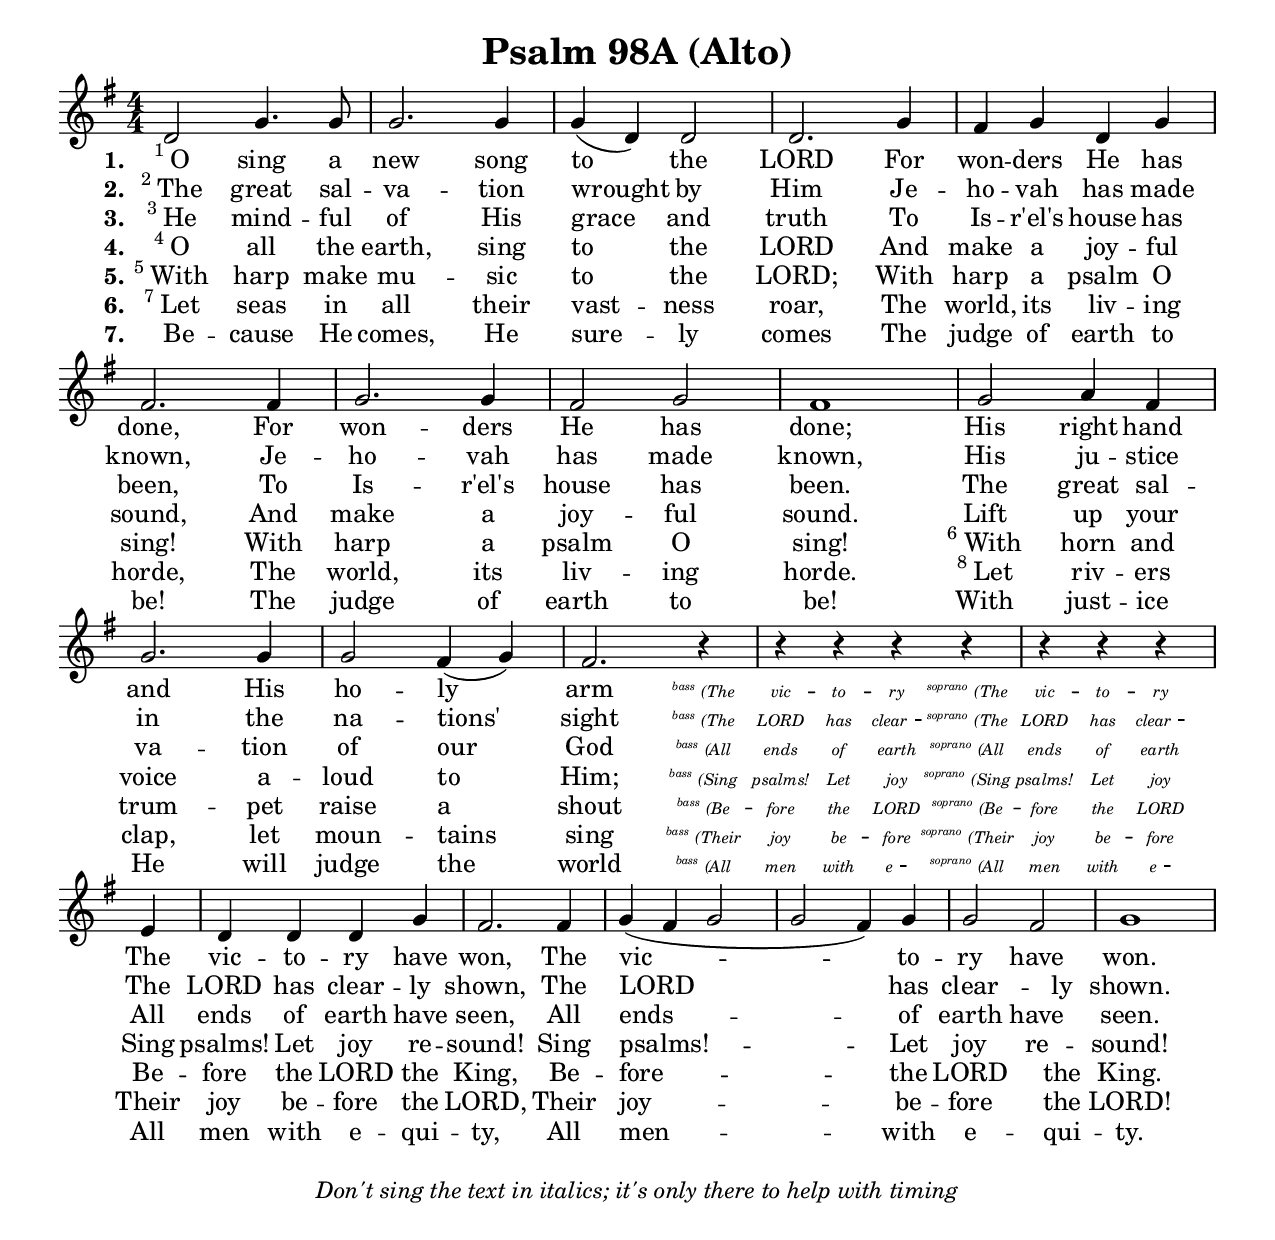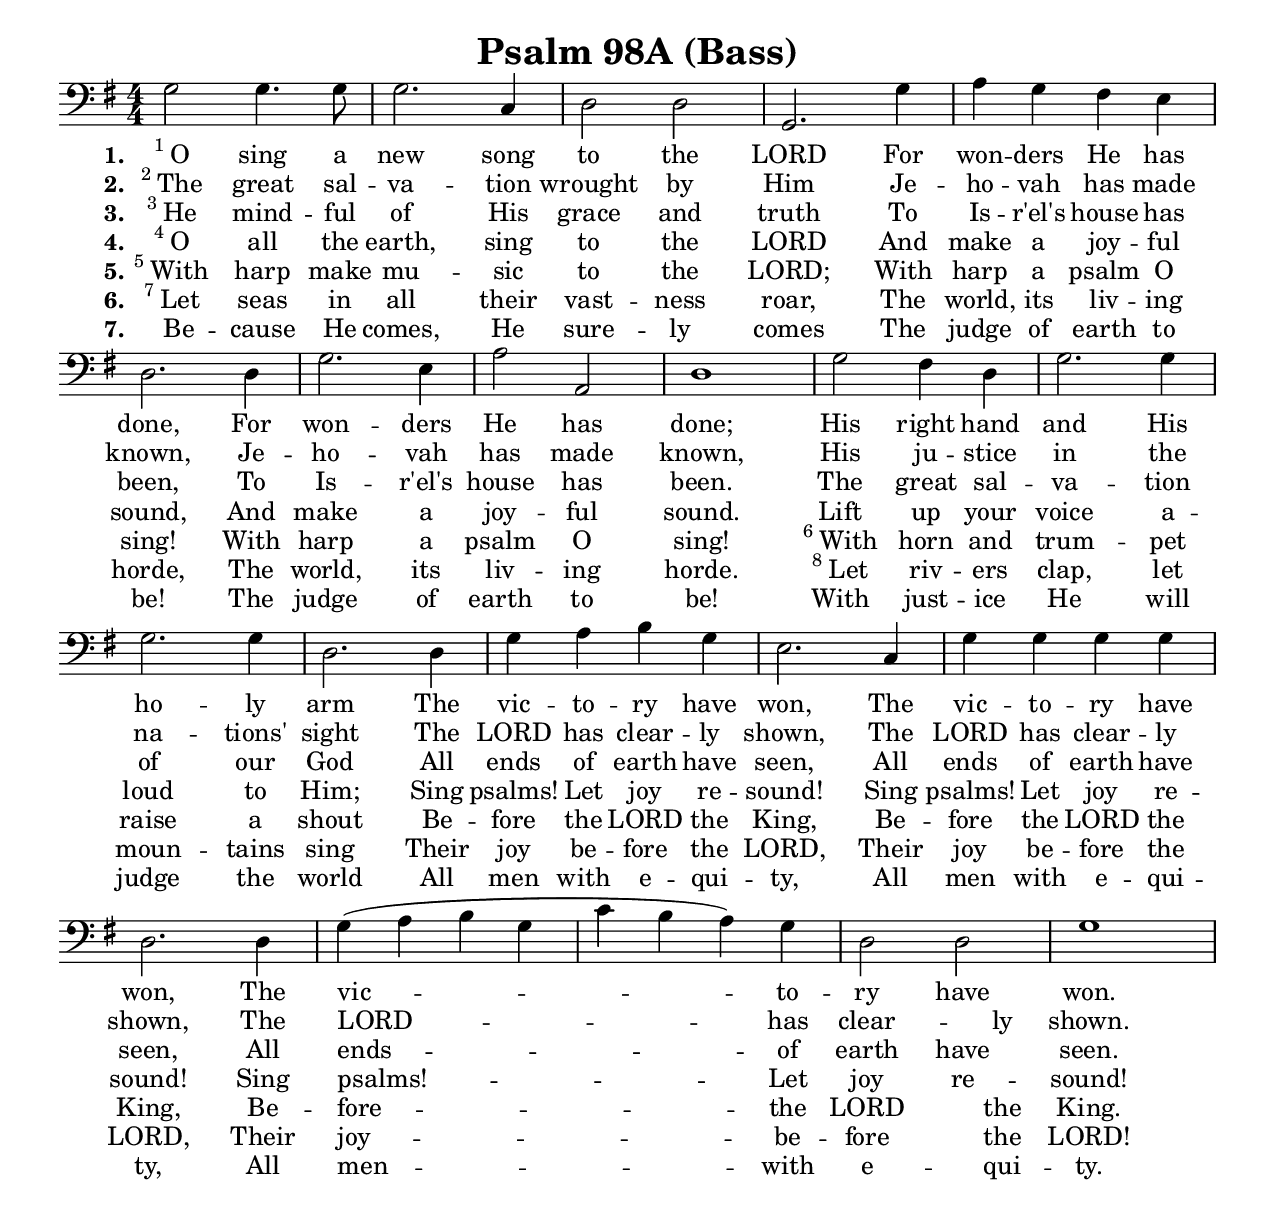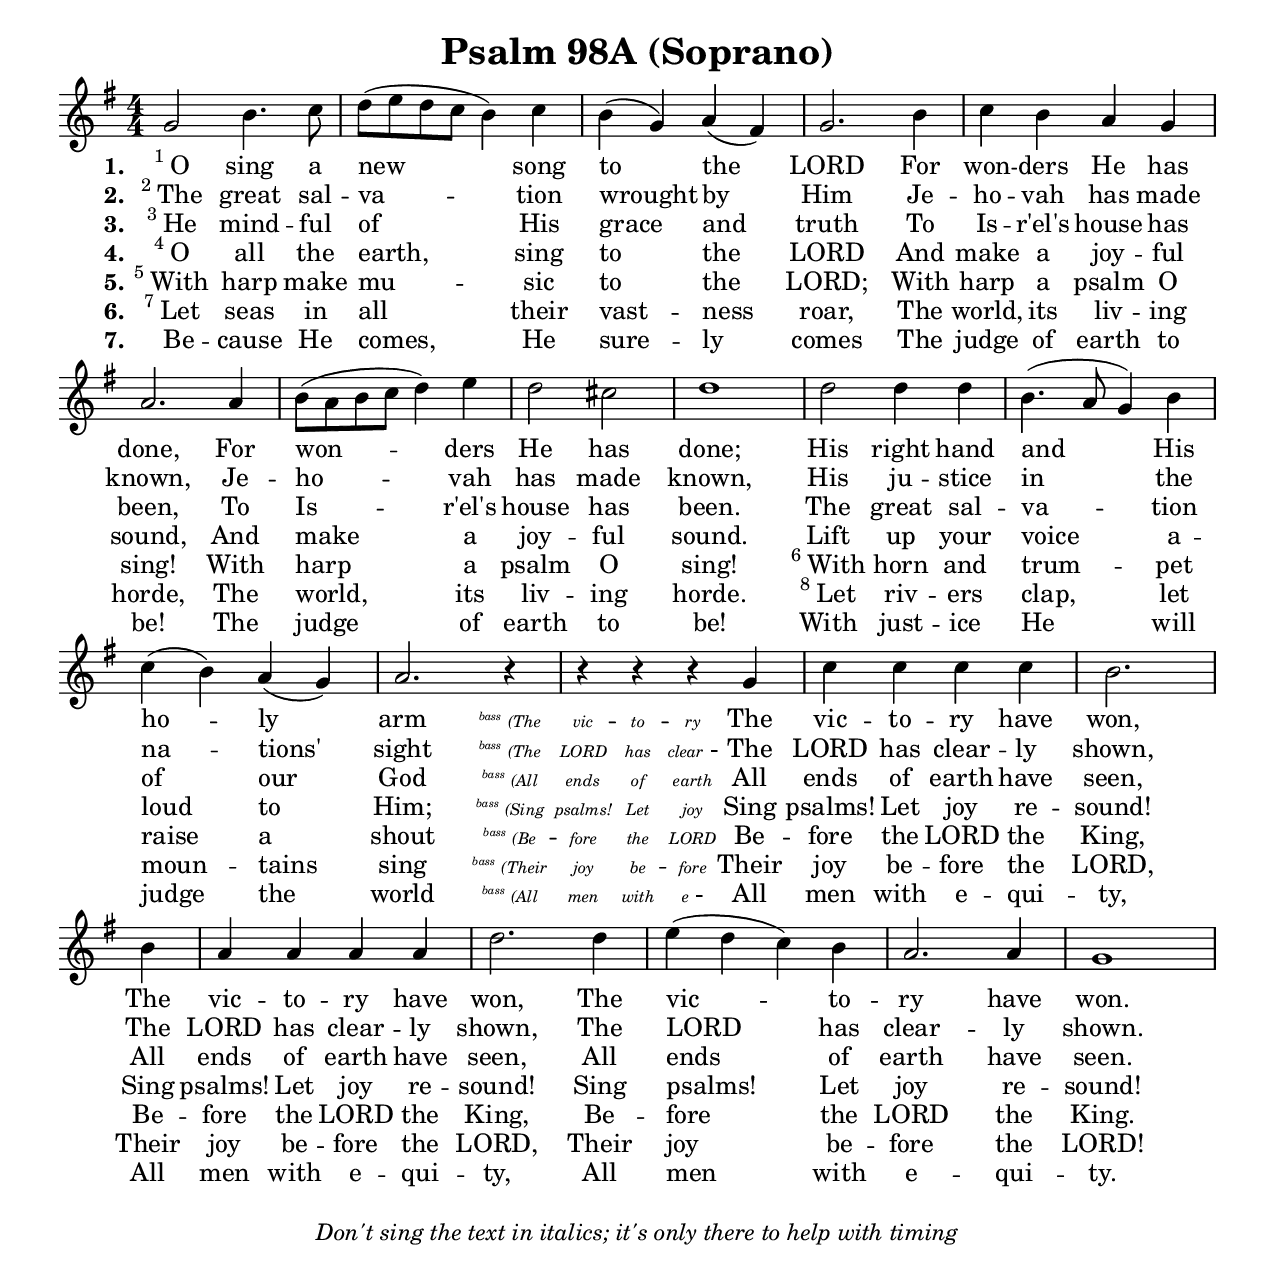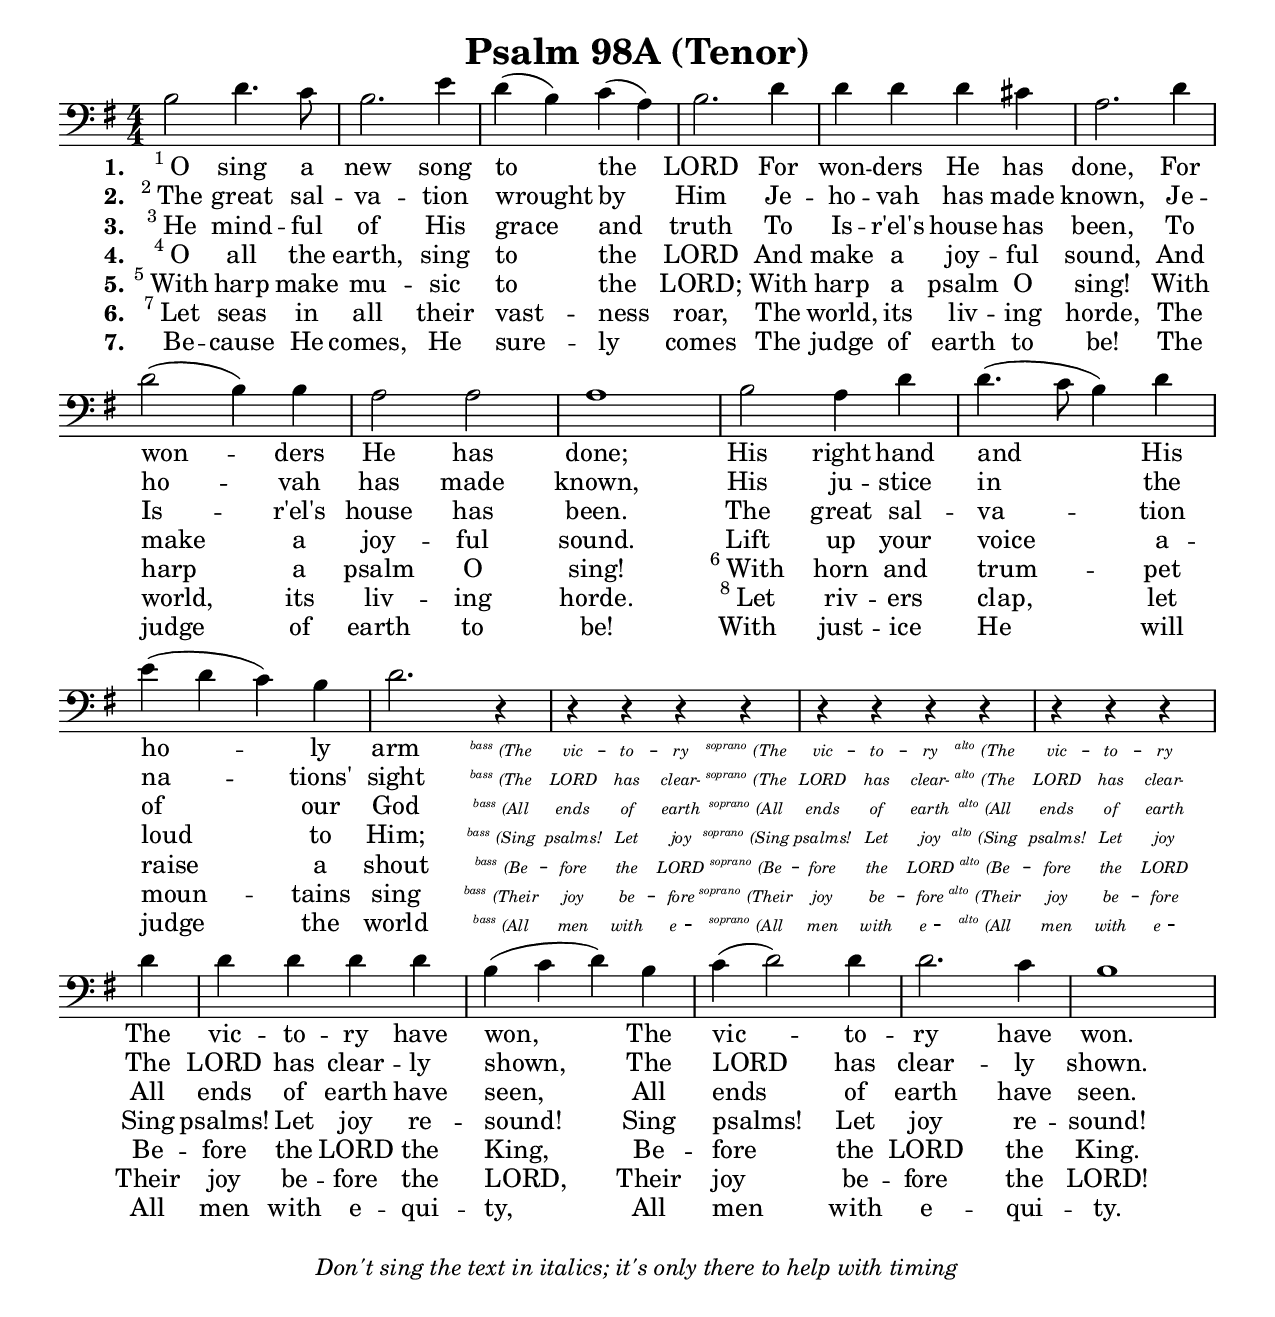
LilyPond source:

\version "2.14.2"
\language "english"
\paper {
 #(set-paper-size "letter")
 indent = 0\cm
 print-page-number = ##f
}

\pointAndClickOff

lord = \markup { \caps Lord }
lordcomma = \markup { \caps Lord, }
lordperiod = \markup { \caps Lord. }
lordsemi = \markup { \caps Lord; }
lordex = \markup { \caps Lord! }

soprano = \transpose c c'' { \clef treble
g,2 b,4. c8 | d8( e d c b,4) c | b,( g,) a,( fs,) |
g,2. b,4 | c b, a, g, | a,2. a,4 | b,8( a, b, c d4) e |
d2 cs | d1 | d2 d4 d | b,4.( a,8 g,4) b,4 |
c4( b,) a,( g,) | a,2. r4 | r r r g,4 | 
c4 c c c | b,2. \bar "|" \break b,4 | a, a, a, a, |
d2. d4 | e( d c) b, | a,2. a,4 | g,1 | }

alto = \transpose c c' { \clef treble
d2 g4. g8 | g2. g4 | g4( d) d2 |
d2. g4 | fs g d g | fs2. fs4 | g2. g4 |
fs2 g2 | fs1 | g2 a4 fs4 | g2. g4 |
g2 fs4( g4) | fs2. r4 | r r r r |
r r r \bar "|" \break e4 | d d d g | fs2. fs4 |
g4( fs g2 | g2 fs4) g | g2 fs2 | g1 |
}

tenor = \transpose c c' { \clef bass
b,2 d4. c8 | b,2. e4 | d( b,) c( a,) |
b,2. d4 | d4 d d cs | a,2. d4 | d2( b,4) b, |
a,2 a, | a,1 | b,2 a,4 d | d4.( c8 b,4) d |
e4( d c) b, | d2. r4 | r4 r r r |
r r r r | r r r4 \bar "|" \break d4 | d d d d |
b,( c d) b, | c( d2) d4 | d2. c4 | b,1 |
}

bass = { \clef bass
g2 g4. g8 | g2. c4 | d2 d2 |
g,2. g4 | a4 g4 fs4 e4 | d2. d4 | g2. e4 |
a2 a,2 | d1 | g2 fs4 d4 | g2. g4 |
g2. g4 | d2. d4 | g4 a4 b4 g4 |
e2. c4 | g4 g4 g4 g4 | d2. d4 g4( a4 b4 g4 | c'4 b4 a4) g4 | d2 d2 | g1
}

verseAs = \lyricmode {
 \set stanza = #"1."
 \set associatedVoice = #"soprano"
 \markup { \super 1 O }2 sing4. a8 new2. song4 to2 the2
 LORD2. For4 won4 -- ders4 He4 has4 done,2. For4 won2. -- ders4
 He2 has2 done;1 His2 right4 hand4 and2. His4
 ho2 -- ly2 arm2.
 \markup { \teeny \italic { \super bass (The } }4 \markup { \italic \teeny vic }4 -- \markup { \italic \teeny to }4 -- \markup { \italic \teeny ry } The4 
 vic4 -- to4 -- ry4 have4 won,2. The4 vic4 -- to4 -- ry4 have4
 won,2. The4 vic2. -- to4 -- ry2. have4 won.1
}

verseAa = \lyricmode {
 \set stanza = #"1."
 \set associatedVoice = #"alto"
 \markup { \super 1 O }2 sing4. a8 new2. song4 to2 the2
 LORD2. For4 won4 -- ders4 He4 has4 done,2. For4 won2. -- ders4
 He2 has2 done;1 His2 right4 hand4 and2. His4
 ho2 -- ly2 arm2.
 \markup { \teeny \italic { \super bass (The } }4 \markup { \italic \teeny vic }4 -- \markup { \italic \teeny to }4 -- \markup { \italic \teeny ry }4
 \markup { \teeny \italic { \super soprano (The } }4 \markup { \italic \teeny vic }4 -- \markup { \italic \teeny to }4 -- \markup { \italic \teeny ry}4
 The4 vic -- to -- ry have won,2. The4
 vic4 -- _4 _2 _2 _4 to4 -- ry2 have2 won.1
}

verseAt = \lyricmode {
 \set stanza = #"1."
 \set associatedVoice = #"tenor"
 \markup { \super 1 O }2 sing4. a8 new2. song4 to2 the2
 LORD2. For4 won4 -- ders4 He4 has4 done,2. For4 won2. -- ders4
 He2 has2 done;1 His2 right4 hand4 and2. His4
 ho2. -- ly4 arm2.
 \markup { \teeny \italic { \super bass (The } }4 \markup { \italic \teeny vic }4 -- \markup { \italic \teeny to }4 -- \markup { \italic \teeny ry }4
 \markup { \teeny \italic { \super soprano (The } }4 \markup { \italic \teeny vic }4 -- \markup { \italic \teeny to }4 -- \markup { \italic \teeny ry}4
 \markup { \teeny \italic { \super alto (The } }4 \markup { \italic \teeny vic }4 -- \markup { \italic \teeny to }4 -- \markup { \italic \teeny ry}4
 The4 vic -- to -- ry have won,2. The4 vic2. -- to4 -- ry2. have4 won.1
}

verseAb = \lyricmode {
 \set stanza = #"1."
 \set associatedVoice = #"bass"
 \markup { \super 1 O }2 sing4. a8 new2. song4 to2 the2
 LORD2. For4 won4 -- ders4 He4 has4 done,2. For4 won2. -- ders4
 He2 has2 done;1 His2 right4 hand4 and2. His4
 ho2. -- ly4 arm2. The4 vic -- to -- ry have 
 won,2. The4 vic -- to -- ry have won,2. The4
 vic1 -- _2. to4 -- ry2 have won.1
}


verseBs = \lyricmode {
 \set stanza = #"2."
 \set associatedVoice = #"soprano"
 \markup { \super 2 The }2 great4. sal8 -- va2. -- tion4 wrought2 by
 Him2. Je4 -- ho -- vah has made known,2. Je4 -- ho2. -- vah4
 has2 made known,1 His2 ju4 -- stice in2. the4 
 na2 -- tions' sight2.
 \markup { \teeny \italic { \super bass (The } }4 \markup { \italic \teeny LORD }4 \markup { \italic \teeny has }4 \markup { \italic \teeny clear - }4
 The4 LORD has clear -- ly shown,2.
 The4 LORD has clear -- ly shown,2.
 The4 LORD2. has4 clear2. -- ly4 shown.1
}

verseBa = \lyricmode {
 \set stanza = #"2."
 \set associatedVoice = #"alto"
 \markup { \super 2 The }2 great4. sal8 -- va2. -- tion4 wrought2 by
 Him2. Je4 -- ho -- vah has made known,2. Je4 -- ho2. -- vah4
 has2 made known,1 His2 ju4 -- stice in2. the4 
 na2 -- tions' sight2.
 \markup { \teeny \italic { \super bass (The } }4 \markup { \italic \teeny LORD }4 \markup { \italic \teeny has }4 \markup { \italic \teeny clear - }4
 \markup { \teeny \italic { \super soprano (The } }4 \markup { \italic \teeny LORD }4 \markup { \italic \teeny has }4 \markup { \italic \teeny clear - }4
 The4 LORD has clear -- ly shown,2.
 The4 LORD1 _2. has4 clear2. -- ly4 shown.1
}

verseBt = \lyricmode {
 \set stanza = #"2."
 \set associatedVoice = #"tenor"
 \markup { \super 2 The }2 great4. sal8 -- va2. -- tion4 wrought2 by
 Him2. Je4 -- ho -- vah has made known,2. Je4 -- ho2. -- vah4
 has2 made known,1 His2 ju4 -- stice in2. the4 
 na2. -- tions'4 sight2.
 \markup { \teeny \italic { \super bass (The } }4 \markup { \italic \teeny LORD }4 \markup { \italic \teeny has }4 \markup { \italic \teeny clear- }4
 \markup { \teeny \italic { \super soprano (The } }4 \markup { \italic \teeny LORD }4 \markup { \italic \teeny has }4 \markup { \italic \teeny clear- }4
 \markup { \teeny \italic { \super alto (The } }4 \markup { \italic \teeny LORD }4 \markup { \italic \teeny has }4 \markup { \italic \teeny clear- }4
 The4 LORD has clear -- ly shown,2.
 The4 LORD2. has4 clear2. -- ly4 shown.1
}

verseBb = \lyricmode {
 \set stanza = #"2."
 \set associatedVoice = #"bass"
 \markup { \super 2 The }2 great4. sal8 -- va2. -- tion4 wrought2 by
 Him2. Je4 -- ho -- vah has made known,2. Je4 -- ho2. -- vah4
 has2 made known,1 His2 ju4 -- stice in2. the4 
 na2. -- tions'4 sight2.
 The4 LORD has clear -- ly shown,2.
 The4 LORD has clear -- ly shown,2.
 The4 LORD1 -- _2. has4 clear2. -- ly4 shown.1
}

verseCs = \lyricmode {
 \set stanza = #"3."
 \set associatedVoice = #"soprano"
 \markup { \super 3 He }2 mind4. -- ful8 of2. His4 grace2 and2
 truth2. To4 Is -- r'el's house has been,2. To4 Is2. -- r'el's4
 house2 has been.1 The2 great4 sal -- va2. -- tion4 
 of2 our God2.
 \markup { \teeny \italic { \super bass (All } }4 \markup { \italic \teeny ends }4 \markup { \italic \teeny of }4 \markup { \italic \teeny earth }4
 All4 ends of earth have seen,2.
 All4 ends of earth have seen,2.
 All4 ends2. of4 earth2. have4 seen.1
}

verseCa = \lyricmode {
 \set stanza = #"3."
 \set associatedVoice = #"alto"
 \markup { \super 3 He }2 mind4. -- ful8 of2. His4 grace2 and2
 truth2. To4 Is -- r'el's house has been,2. To4 Is2. -- r'el's4
 house2 has been.1 The2 great4 sal -- va2. -- tion4 
 of2 our2 God2.
 \markup { \teeny \italic { \super bass (All } }4 \markup { \italic \teeny ends }4 \markup { \italic \teeny of }4 \markup { \italic \teeny earth }4
 \markup { \teeny \italic { \super soprano (All } }4 \markup { \italic \teeny ends }4 \markup { \italic \teeny of }4 \markup { \italic \teeny earth }4
 All4 ends of earth have seen,2.
 All4 ends1 -- _2. of4 earth2 have2 seen.1
}

verseCt = \lyricmode {
 \set stanza = #"3."
 \set associatedVoice = #"tenor"
 \markup { \super 3 He }2 mind4. -- ful8 of2. His4 grace2 and2
 truth2. To4 Is -- r'el's house has been,2. To4 Is2. -- r'el's4
 house2 has been.1 The2 great4 sal -- va2. -- tion4 
 of2. our4 God2.
 \markup { \teeny \italic { \super bass (All } }4 \markup { \italic \teeny ends }4 \markup { \italic \teeny of }4 \markup { \italic \teeny earth }4
 \markup { \teeny \italic { \super soprano (All } }4 \markup { \italic \teeny ends }4 \markup { \italic \teeny of }4 \markup { \italic \teeny earth }4
 \markup { \teeny \italic { \super alto (All } }4 \markup { \italic \teeny ends }4 \markup { \italic \teeny of }4 \markup { \italic \teeny earth }4
 All4 ends of earth have seen,2.
 All4 ends2. of4 earth2. have4 seen.1
}

verseCb = \lyricmode {
 \set stanza = #"3."
 \set associatedVoice = #"bass"
 \markup { \super 3 He }2 mind4. -- ful8 of2. His4 grace2 and2
 truth2. To4 Is -- r'el's house has been,2. To4 Is2. -- r'el's4
 house2 has been.1 The2 great4 sal -- va2. -- tion4 
 of2. our4 God2.
 All4 ends of earth have seen,2.
 All4 ends of earth have seen,2.
 All4 ends1 -- _2. of4 earth2 have seen.1
}

verseDs = \lyricmode {
 \set stanza = #"4."
 \set associatedVoice = #"soprano"
 \markup { \super 4 O}2 all4. the8 earth,2. sing4 to2 the2
 LORD2. And4 make a joy -- ful sound,2. And4
 make2. a4 joy2 -- ful sound.1 Lift2 up4 your voice2. a4 -- loud2 to Him;2.
 \markup { \teeny \italic { \super bass (Sing } }4 \markup { \italic \teeny psalms! }4 \markup { \italic \teeny Let }4 \markup { \italic \teeny joy }4
 Sing4 psalms! Let joy re -- sound!2.
 Sing4 psalms! Let joy re -- sound!2.
 Sing4 psalms!2. Let4 joy2. re4 -- sound!1
}

verseDa = \lyricmode {
 \set stanza = #"4."
 \set associatedVoice = #"alto"
 \markup { \super 4 O}2 all4. the8 earth,2. sing4 to2 the2
 LORD2. And4 make a joy -- ful sound,2. And4
 make2. a4 joy2 -- ful sound.1 Lift2 up4 your voice2. a4 -- loud2 to Him;2.
 \markup { \teeny \italic { \super bass (Sing } }4 \markup { \italic \teeny psalms! }4 \markup { \italic \teeny Let }4 \markup { \italic \teeny joy }4
 \markup { \teeny \italic { \super soprano (Sing } }4 \markup { \italic \teeny psalms! }4 \markup { \italic \teeny Let }4 \markup { \italic \teeny joy }4
 Sing4 psalms! Let joy re -- sound!2.
 Sing4 psalms!1 -- _2. Let4 joy2 re -- sound!1
}

verseDt = \lyricmode {
 \set stanza = #"4."
 \set associatedVoice = #"tenor"
 \markup { \super 4 O}2 all4. the8 earth,2. sing4 to2 the2
 LORD2. And4 make a joy -- ful sound,2. And4
 make2. a4 joy2 -- ful sound.1 Lift2 up4 your voice2. a4 -- loud2. to4 Him;2.
 \markup { \teeny \italic { \super bass (Sing } }4 \markup { \italic \teeny psalms! }4 \markup { \italic \teeny Let }4 \markup { \italic \teeny joy }4
 \markup { \teeny \italic { \super soprano (Sing } }4 \markup { \italic \teeny psalms! }4 \markup { \italic \teeny Let }4 \markup { \italic \teeny joy }4
 \markup { \teeny \italic { \super alto (Sing } }4 \markup { \italic \teeny psalms! }4 \markup { \italic \teeny Let }4 \markup { \italic \teeny joy }4
 Sing4 psalms! Let joy re -- sound!2.
 Sing4 psalms!2. Let4 joy2. re4 -- sound!1
}

verseDb = \lyricmode {
 \set stanza = #"4."
 \set associatedVoice = #"bass"
 \markup { \super 4 O}2 all4. the8 earth,2. sing4 to2 the2
 LORD2. And4 make a joy -- ful sound,2. And4
 make2. a4 joy2 -- ful sound.1 Lift2 up4 your voice2. a4 -- loud2. to4 Him;2.
 Sing4 psalms! Let joy re -- sound!2.
 Sing4 psalms! Let joy re -- sound!2.
 Sing4 psalms!1 -- _2. Let4 joy2 re -- sound!1
}

verseEs = \lyricmode {
 \set stanza = #"5."
 \set associatedVoice = #"soprano"
 \markup { \super 5 With }2 harp4. make8 mu2. -- sic4 to2 the LORD;2.
 With4 harp a psalm O sing!2. With4 harp2. a4 psalm2 O sing!1
 \markup { \super 6 With }2 horn4 and trum2. -- pet4 raise2 a shout2.
 \markup { \teeny \italic { \super bass (Be } }4 -- \markup { \italic \teeny fore }4 \markup { \italic \teeny the }4 \markup { \italic \teeny LORD }4
 Be4 -- fore the LORD the King,2.
 Be4 -- fore the LORD the King,2.
 Be4 -- fore2. the4 LORD2. the4 King.1
}

verseEa = \lyricmode {
 \set stanza = #"5."
 \set associatedVoice = #"alto"
 \markup { \super 5 With }2 harp4. make8 mu2. -- sic4 to2 the LORD;2.
 With4 harp a psalm O sing!2. With4 harp2. a4 psalm2 O sing!1
 \markup { \super 6 With }2 horn4 and trum2. -- pet4 raise2 a shout2.
 \markup { \teeny \italic { \super bass (Be } }4 -- \markup { \italic \teeny fore }4 \markup { \italic \teeny the }4 \markup { \italic \teeny LORD }4
 \markup { \teeny \italic { \super soprano (Be } }4 -- \markup { \italic \teeny fore }4 \markup { \italic \teeny the }4 \markup { \italic \teeny LORD }4
 Be4 -- fore the LORD the King,2.
 Be4 -- fore1 -- _2. the4 LORD2. the4 King.1
}

verseEt = \lyricmode {
 \set stanza = #"5."
 \set associatedVoice = #"tenor"
 \markup { \super 5 With }2 harp4. make8 mu2. -- sic4 to2 the LORD;2.
 With4 harp a psalm O sing!2. With4 harp2. a4 psalm2 O sing!1
 \markup { \super 6 With }2 horn4 and trum2. -- pet4 raise2. a4 shout2.
 \markup { \teeny \italic { \super bass (Be } }4 -- \markup { \italic \teeny fore }4 \markup { \italic \teeny the }4 \markup { \italic \teeny LORD }4
 \markup { \teeny \italic { \super soprano (Be } }4 -- \markup { \italic \teeny fore }4 \markup { \italic \teeny the }4 \markup { \italic \teeny LORD }4
 \markup { \teeny \italic { \super alto (Be } }4 -- \markup { \italic \teeny fore }4 \markup { \italic \teeny the }4 \markup { \italic \teeny LORD }4
 Be4 -- fore the LORD the King,2.
 Be4 -- fore2. the4 LORD2. the4 King.1
}

verseEb = \lyricmode {
 \set stanza = #"5."
 \set associatedVoice = #"bass"
 \markup { \super 5 With }2 harp4. make8 mu2. -- sic4 to2 the LORD;2.
 With4 harp a psalm O sing!2.
 With4 harp2. a4 psalm2 O sing!1
 \markup { \super 6 With }2 horn4 and trum2. -- pet4 raise2. a4 shout2.
 Be4 -- fore the LORD the King,2.
 Be4 -- fore the LORD the King,2.
 Be4 -- fore1 -- _2. the4 LORD2. the4 King.1
}

verseFs = \lyricmode {
 \set stanza = #"6."
 \set associatedVoice = #"soprano"
 \markup { \super 7 Let}2 seas4. in8 all2. their4 vast2 -- ness roar,2.
 The4 world, its liv -- ing horde,2.
 The4 world,2. its4 liv2 -- ing horde.1
 \markup { \super 8 Let}2 riv4 -- ers clap,2. let4 moun2 -- tains sing2.
 \markup { \teeny \italic { \super bass (Their } }4 \markup { \italic \teeny joy }4 \markup { \italic \teeny be }4 -- \markup { \italic \teeny fore }4
 Their4 joy be -- fore the LORD,2.
 Their4 joy be -- fore the LORD,2.
 Their4 joy2. be4 -- fore2. the4 LORD!1
}

verseFa = \lyricmode {
 \set stanza = #"6."
 \set associatedVoice = #"alto"
 \markup { \super 7 Let}2 seas4. in8 all2. their4 vast2 -- ness roar,2.
 The4 world, its liv -- ing horde,2.
 The4 world,2. its4 liv2 -- ing horde.1
 \markup { \super 8 Let}2 riv4 -- ers clap,2. let4 moun2 -- tains sing2.
 \markup { \teeny \italic { \super bass (Their } }4 \markup { \italic \teeny joy }4 \markup { \italic \teeny be }4 -- \markup { \italic \teeny fore }4
 \markup { \teeny \italic { \super soprano (Their } }4 \markup { \italic \teeny joy }4 \markup { \italic \teeny be }4 -- \markup { \italic \teeny fore }4
 Their4 joy be -- fore the LORD,2.
 Their4 joy1 -- _2. be4 -- fore2. the4 LORD!1
}

verseFt = \lyricmode {
 \set stanza = #"6."
 \set associatedVoice = #"tenor"
 \markup { \super 7 Let}2 seas4. in8 all2. their4 vast2 -- ness roar,2.
 The4 world, its liv -- ing horde,2.
 The4 world,2. its4 liv2 -- ing horde.1
 \markup { \super 8 Let}2 riv4 -- ers clap,2. let4 moun2. -- tains4 sing2.
 \markup { \teeny \italic { \super bass (Their } }4 \markup { \italic \teeny joy }4 \markup { \italic \teeny be }4 -- \markup { \italic \teeny fore }4
 \markup { \teeny \italic { \super soprano (Their } }4 \markup { \italic \teeny joy }4 \markup { \italic \teeny be }4 -- \markup { \italic \teeny fore }4
 \markup { \teeny \italic { \super alto (Their } }4 \markup { \italic \teeny joy }4 \markup { \italic \teeny be }4 -- \markup { \italic \teeny fore }4
 Their4 joy be -- fore the LORD,2.
 Their4 joy2. be4 -- fore2. the4 LORD!1
}

verseFb = \lyricmode {
 \set stanza = #"6."
 \set associatedVoice = #"bass"
 \markup { \super 7 Let}2 seas4. in8 all2. their4 vast2 -- ness roar,2.
 The4 world, its liv -- ing horde,2.
 The4 world,2. its4 liv2 -- ing horde.1
 \markup { \super 8 Let}2 riv4 -- ers clap,2. let4 moun2. -- tains4 sing2.
 Their4 joy be -- fore the LORD,2.
 Their4 joy be -- fore the LORD,2.
 Their4 joy1 -- _2. be4 -- fore2. the4 LORD!1
}

verseGs = \lyricmode {
 \set stanza = #"7."
 \set associatedVoice = #"soprano"
 "  Be"2 -- cause4. He8 comes,2. He4 sure2 -- ly comes2.
 The4 judge of earth to be!2.
 The4 judge2. of4 earth2 to be!1
 With2 just4 -- ice He2. will4 judge2 the world2.
 \markup { \teeny \italic { \super bass (All } }4 \markup { \italic \teeny men }4 \markup { \italic \teeny with }4 \markup { \italic \teeny e - }4
 All4 men with e -- qui -- ty,2.
 All4 men with e -- qui -- ty,2.
 All4 men2. with4 e2. -- qui4 -- ty.1
}

verseGa = \lyricmode {
 \set stanza = #"7."
 \set associatedVoice = #"alto"
 "  Be"2 -- cause4. He8 comes,2. He4 sure2 -- ly comes2.
 The4 judge of earth to be!2.
 The4 judge2. of4 earth2 to be!1
 With2 just4 -- ice He2. will4 judge2 the world2.
 \markup { \teeny \italic { \super bass (All } }4 \markup { \italic \teeny men }4 \markup { \italic \teeny with }4 \markup { \italic \teeny e - }4
 \markup { \teeny \italic { \super soprano (All } }4 \markup { \italic \teeny men }4 \markup { \italic \teeny with }4 \markup { \italic \teeny e - }4
 All4 men with e -- qui -- ty,2.
 All4 men1 -- _2. with4 e2. -- qui4 -- ty.1
}

verseGt = \lyricmode {
 \set stanza = #"7."
 \set associatedVoice = #"tenor"
 "  Be"2 -- cause4. He8 comes,2. He4 sure2 -- ly comes2.
 The4 judge of earth to be!2.
 The4 judge2. of4 earth2 to be!1
 With2 just4 -- ice He2. will4 judge2. the4 world2.
 \markup { \teeny \italic { \super bass (All } }4 \markup { \italic \teeny men }4 \markup { \italic \teeny with }4 \markup { \italic \teeny e - }4
 \markup { \teeny \italic { \super soprano (All } }4 \markup { \italic \teeny men }4 \markup { \italic \teeny with }4 \markup { \italic \teeny e - }4
 \markup { \teeny \italic { \super alto (All } }4 \markup { \italic \teeny men }4 \markup { \italic \teeny with }4 \markup { \italic \teeny e - }4
 All4 men with e -- qui -- ty,2.
 All4 men2. with4 e2. -- qui4 -- ty.1
}

verseGb = \lyricmode {
 \set stanza = #"7."
 \set associatedVoice = #"bass"
 "  Be"2 -- cause4. He8 comes,2. He4 sure2 -- ly comes2.
 The4 judge of earth to be!2.
 The4 judge2. of4 earth2 to be!1
 With2 just4 -- ice He2. will4 judge2. the4 world2.
 All4 men with e -- qui -- ty,2.
 All4 men with e -- qui -- ty,2.
 All4 men1 -- _2. with4 e2. -- qui4 -- ty.1
}

\book {
 \header {
  title = \markup \center-column { "Psalm 98A (Soprano)" }
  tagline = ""
 }
 \bookOutputSuffix "s"
 \score {
  <<
   \new Staff <<
    #(set-accidental-style 'modern)
    \set Staff.printPartCombineTexts = ##f

    \key g \major
    \time 4/4
    \numericTimeSignature

    \new Voice { \soprano }
    \new Lyrics \verseAs
    \new Lyrics \verseBs
    \new Lyrics \verseCs
    \new Lyrics \verseDs
    \new Lyrics \verseEs
    \new Lyrics \verseFs
    \new Lyrics \verseGs
   >>
  >>
  \layout {
   \context {
    \Score \remove "Bar_number_engraver"
   }
  }
  \midi {
   \context {
    \Staff \remove "Staff_performer"
   }
   \context {
    \Voice \consists "Staff_performer"
   }
  }
 }
 \markup {
  \fill-line {
   \center-column {
    \vspace #1
    \italic "Don't sing the text in italics; it's only there to help with timing"
   }
  }
 }
}

\book {
 \header {
  title = \markup \center-column { "Psalm 98A (Alto)" }
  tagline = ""
 }
 \bookOutputSuffix "a"
 \score {
  <<
   \new Staff <<
    #(set-accidental-style 'modern)
    \set Staff.printPartCombineTexts = ##f

    \key g \major
    \time 4/4
    \numericTimeSignature

    \new Voice { \alto }
    \new Lyrics \verseAa
    \new Lyrics \verseBa
    \new Lyrics \verseCa
    \new Lyrics \verseDa
    \new Lyrics \verseEa
    \new Lyrics \verseFa
    \new Lyrics \verseGa
   >>
  >>
  \layout {
   \context {
    \Score \remove "Bar_number_engraver"
   }
  }
  \midi {
   \context {
    \Staff \remove "Staff_performer"
   }
   \context {
    \Voice \consists "Staff_performer"
   }
  }
 }
 \markup {
  \fill-line {
   \center-column {
    \vspace #1
    \italic "Don't sing the text in italics; it's only there to help with timing"
   }
  }
 }
}

\book {
 \header {
  title = \markup \center-column { "Psalm 98A (Tenor)" }
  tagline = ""
 }
 \bookOutputSuffix "t"
 \score {
  <<
   \new Staff <<
    #(set-accidental-style 'modern)
    \set Staff.printPartCombineTexts = ##f

    \key g \major
    \time 4/4
    \numericTimeSignature

    \new Voice { \tenor }
    \new Lyrics \verseAt
    \new Lyrics \verseBt
    \new Lyrics \verseCt
    \new Lyrics \verseDt
    \new Lyrics \verseEt
    \new Lyrics \verseFt
    \new Lyrics \verseGt
   >>
  >>
  \layout {
   \context {
    \Score \remove "Bar_number_engraver"
   }
  }
  \midi {
   \context {
    \Staff \remove "Staff_performer"
   }
   \context {
    \Voice \consists "Staff_performer"
   }
  }
 }
 \markup {
  \fill-line {
   \center-column {
    \vspace #1
    \italic "Don't sing the text in italics; it's only there to help with timing"
   }
  }
 }
}

\book {
 \header {
  title = \markup \center-column { "Psalm 98A (Bass)" }
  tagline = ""
 }
 \bookOutputSuffix "b"
 \score {
  <<
   \new Staff <<
    #(set-accidental-style 'modern)
    \set Staff.printPartCombineTexts = ##f

    \key g \major
    \time 4/4
    \numericTimeSignature

    \new Voice { \bass }
    \new Lyrics \verseAb
    \new Lyrics \verseBb
    \new Lyrics \verseCb
    \new Lyrics \verseDb
    \new Lyrics \verseEb
    \new Lyrics \verseFb
    \new Lyrics \verseGb
   >>
  >>
  \layout {
   \context {
    \Score \remove "Bar_number_engraver"
   }
  }
  \midi {
   \context {
    \Staff \remove "Staff_performer"
   }
   \context {
    \Voice \consists "Staff_performer"
   }
  }
 }
}
